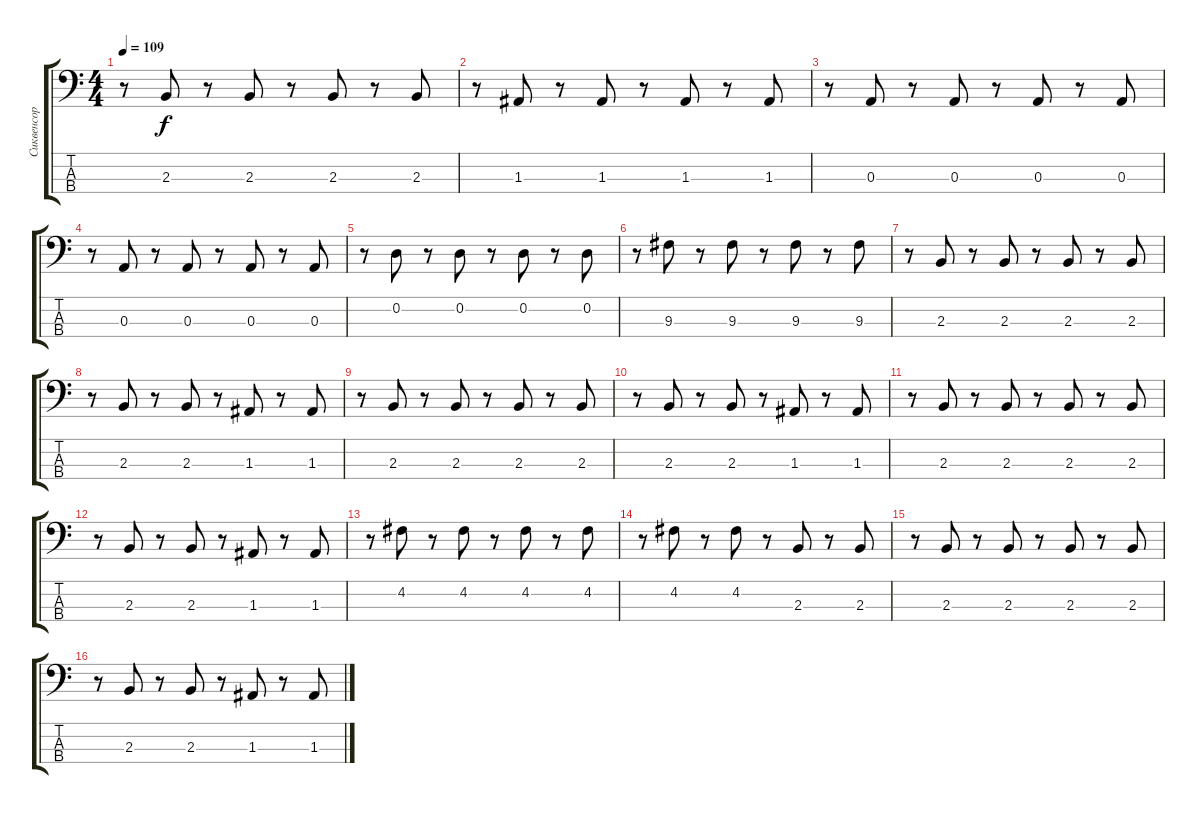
\track ("Сиквенсор" "Сиквенсор") {instrument synthbass1}
\staff {score tabs}
\tuning (G2 D2 A1 E1) {hide}
\ts (4 4)
\tempo 109
\clef f4
\ks c
r.8{dy f} 2.3.8 r.8 2.3.8 r.8 2.3.8 r.8 2.3.8 |
r.8 1.3.8 r.8 1.3.8 r.8 1.3.8 r.8 1.3.8 |
r.8 0.3.8 r.8 0.3.8 r.8 0.3.8 r.8 0.3.8 |
r.8 0.3.8 r.8 0.3.8 r.8 0.3.8 r.8 0.3.8 |
r.8 0.2.8 r.8 0.2.8 r.8 0.2.8 r.8 0.2.8 |
r.8 9.3.8 r.8 9.3.8 r.8 9.3.8 r.8 9.3.8 |
r.8 2.3.8 r.8 2.3.8 r.8 2.3.8 r.8 2.3.8 |
r.8 2.3.8 r.8 2.3.8 r.8 1.3.8 r.8 1.3.8 |
r.8 2.3.8 r.8 2.3.8 r.8 2.3.8 r.8 2.3.8 |
r.8 2.3.8 r.8 2.3.8 r.8 1.3.8 r.8 1.3.8 |
r.8 2.3.8 r.8 2.3.8 r.8 2.3.8 r.8 2.3.8 |
r.8 2.3.8 r.8 2.3.8 r.8 1.3.8 r.8 1.3.8 |
r.8 4.2.8 r.8 4.2.8 r.8 4.2.8 r.8 4.2.8 |
r.8 4.2.8 r.8 4.2.8 r.8 2.3.8 r.8 2.3.8 |
r.8 2.3.8 r.8 2.3.8 r.8 2.3.8 r.8 2.3.8 |
r.8 2.3.8 r.8 2.3.8 r.8 1.3.8 r.8 1.3.8
